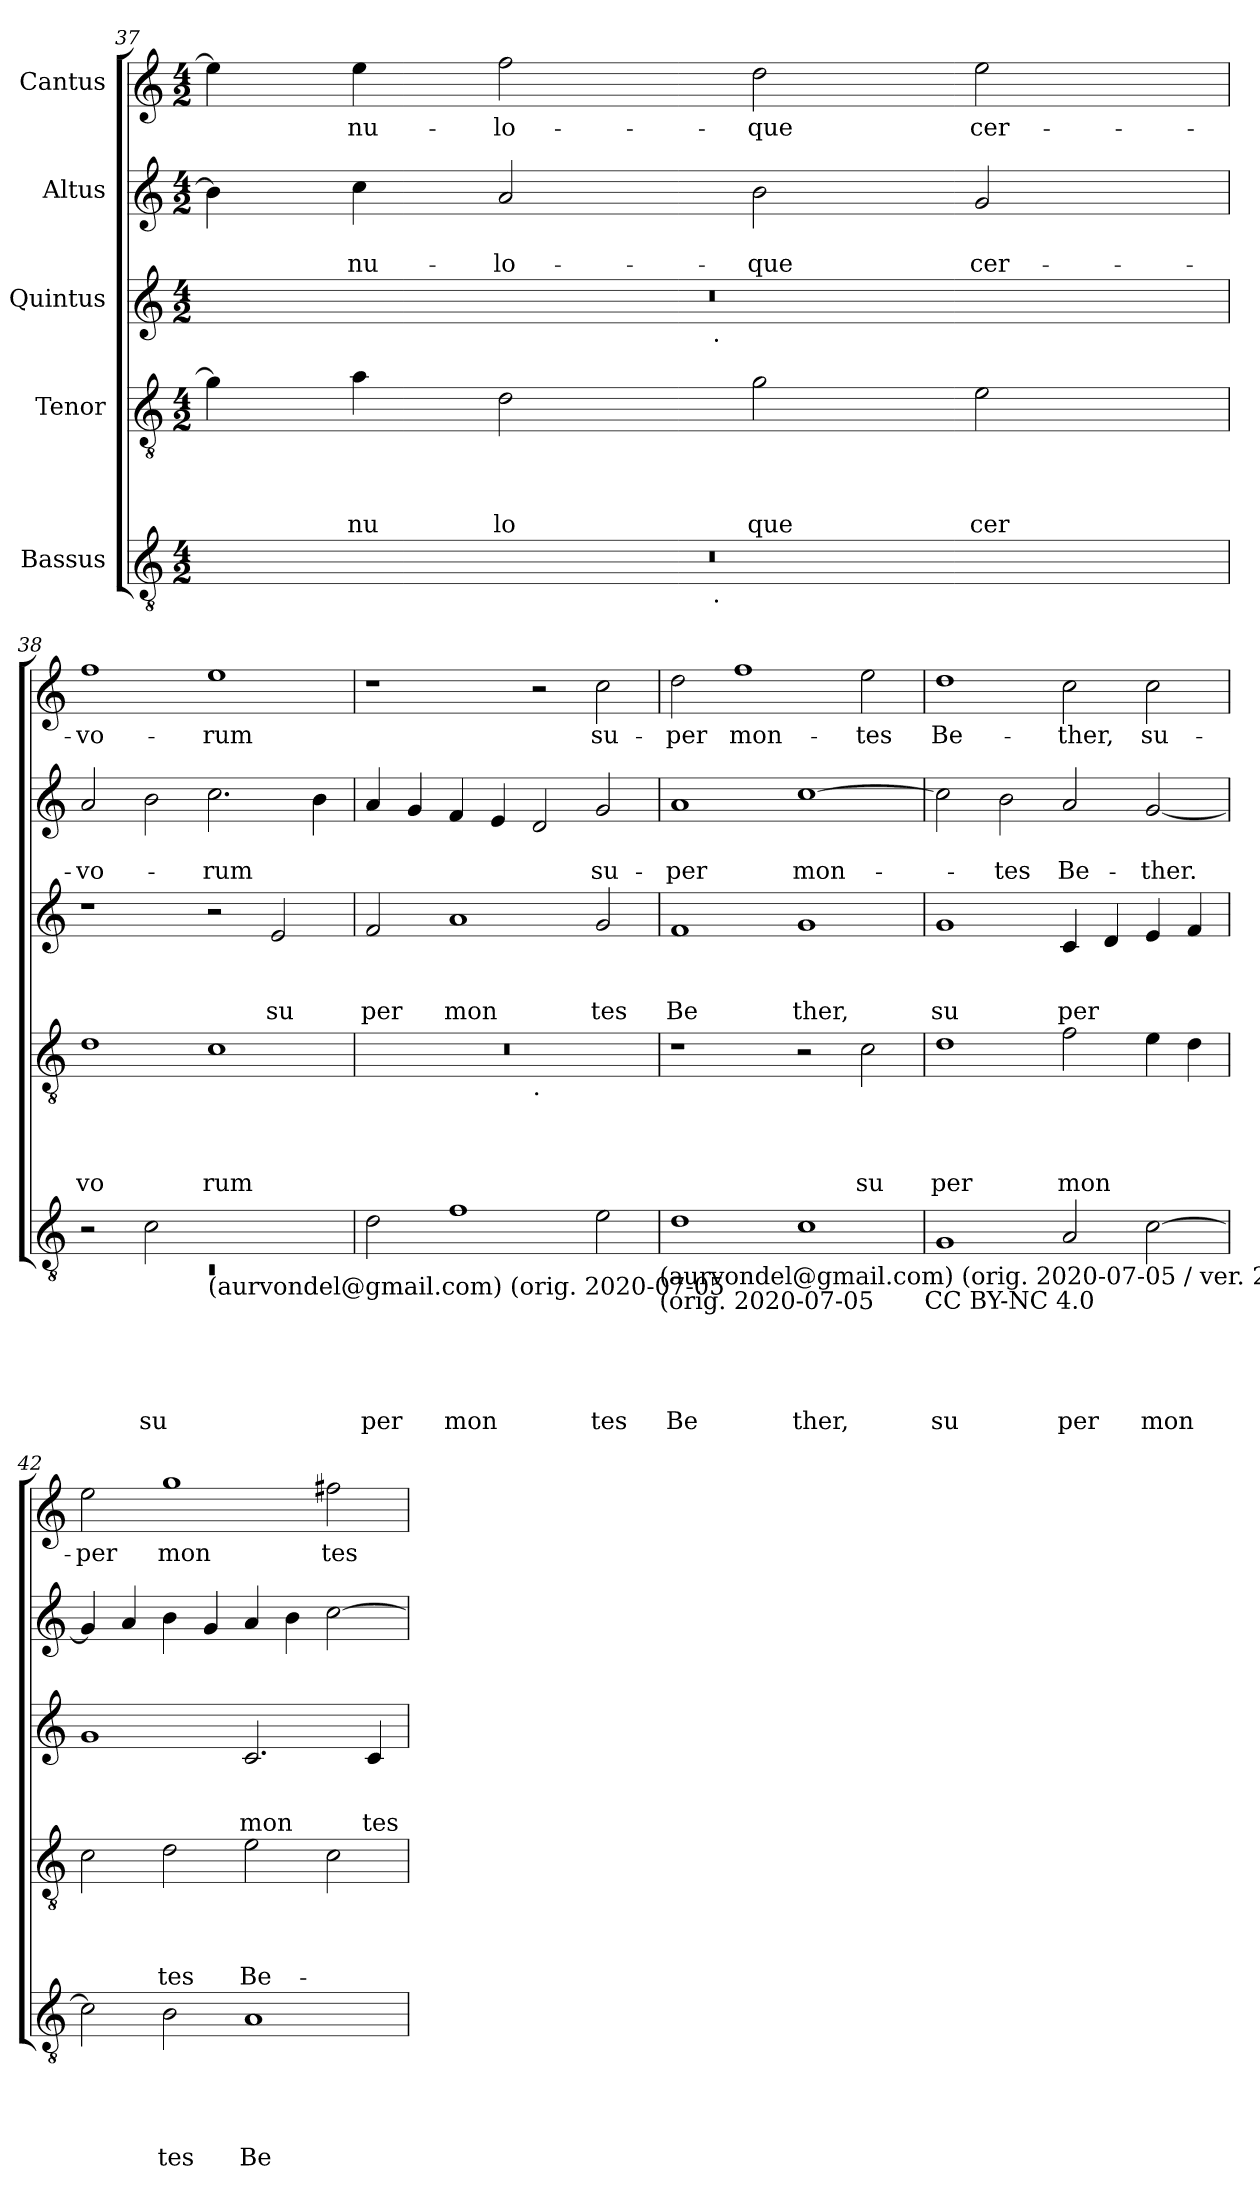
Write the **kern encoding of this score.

**kern	**text	**text	**text	**text	**text	**kern	**text	**text	**text	**text	**kern	**text	**text	**text	**kern	**text	**text	**kern	**text
*part5	*part5	*part5	*part5	*part5	*part5	*part4	*part4	*part4	*part4	*part4	*part3	*part3	*part3	*part3	*part2	*part2	*part2	*part1	*part1
*staff5	*staff5	*staff5	*staff5	*staff5	*staff5	*staff4	*staff4	*staff4	*staff4	*staff4	*staff3	*staff3	*staff3	*staff3	*staff2	*staff2	*staff2	*staff1	*staff1
*I"Bassus	*	*	*	*	*	*I"Tenor	*	*	*	*	*I"Quintus	*	*	*	*I"Altus	*	*	*I"Cantus	*
*clefGv2	*	*	*	*	*	*clefGv2	*	*	*	*	*clefG2	*	*	*	*clefG2	*	*	*clefG2	*
*k[]	*	*	*	*	*	*k[]	*	*	*	*	*k[]	*	*	*	*k[]	*	*	*k[]	*
*C:	*	*	*	*	*	*C:	*	*	*	*	*C:	*	*	*	*C:	*	*	*C:	*
*M4/2	*	*	*	*	*	*M4/2	*	*	*	*	*M4/2	*	*	*	*M4/2	*	*	*M4/2	*
=37	=37	=37	=37	=37	=37	=37	=37	=37	=37	=37	=37	=37	=37	=37	=37	=37	=37	=37	=37
*^	*	*	*	*	*	*	*	*	*	*	*^	*	*	*	*	*	*	*	*
0r	2ryy	.	.	.	.	.	4g\]	.	.	.	.	0r	2ryy	.	.	.	4b\]	.	.	4ee\]	.
!	!	!	!	!	!	!	!	!	!	!	!LO:LY:b	!	!	!	!	!	!	!	!LO:LY:b	!	!LO:LY:b
.	.	.	.	.	.	.	4a\	.	.	.	nu	.	.	.	.	.	4cc\	.	-nu-	4ee\	-nu-
!	!	!	!	!	!	!	!	!	!	!	!LO:LY:b	!	!	!	!	!	!	!	!LO:LY:b	!	!LO:LY:b
.	4...ryy	.	.	.	.	.	2d\	.	.	.	lo	.	4...ryy	.	.	.	2a/	.	-lo-	2ff\	-lo-
!	!	!	!	!	!	!	!	!	!	!	!	!	!LO:TX:b:t=.	!	!	!	!	!	!	!	!
!	!LO:TX:b:t=.	!	!	!	!	!	!	!	!	!	!	!	!	!	!	!	!	!	!	!	!
.	1ryy	.	.	.	.	.	.	.	.	.	.	.	1ryy	.	.	.	.	.	.	.	.
!	!	!	!	!	!	!	!	!	!	!	!LO:LY:b	!	!	!	!	!	!	!	!LO:LY:b	!	!LO:LY:b
.	.	.	.	.	.	.	2g\	.	.	.	que	.	.	.	.	.	2b\	.	-que	2dd\	-que
!	!	!	!	!	!	!	!	!	!	!	!LO:LY:b	!	!	!	!	!	!	!	!LO:LY:b	!	!LO:LY:b
.	.	.	.	.	.	.	2e\	.	.	.	cer	.	.	.	.	.	2g/	.	cer-	2ee\	cer-
.	32ryy	.	.	.	.	.	.	.	.	.	.	.	32ryy	.	.	.	.	.	.	.	.
=38	=38	=38	=38	=38	=38	=38	=38	=38	=38	=38	=38	=38	=38	=38	=38	=38	=38	=38	=38	=38	=38
!	!LO:N:vis=1	!	!	!	!	!	!	!	!	!	!LO:LY:b	!	!	!	!	!	!	!	!LO:LY:b	!	!LO:LY:b
*	*^	*	*	*	*	*	*	*	*	*	*	*v	*v	*	*	*	*	*	*	*	*
0ryy	0rC	2r	.	.	.	.	.	1d	.	.	.	vo	1r	.	.	.	2a/	.	-vo-	1ff	-vo-
!	!	!	!	!	!	!	!LO:LY:b	!	!	!	!	!	!	!	!	!	!	!	!	!	!
.	.	2c\	.	.	.	.	su	.	.	.	.	.	.	.	.	.	2b\	.	.	.	.
!	!	!LO:TX:b:t=(aurvondel@gmail.com) (orig. 2020-07-05	!	!	!	!	!	!	!	!	!	!	!	!	!	!	!	!	!	!	!
!	!	!	!	!	!	!	!	!	!	!	!	!LO:LY:b	!	!	!	!	!	!	!LO:LY:b	!	!LO:LY:b
.	.	1ryy	.	.	.	.	.	1c	.	.	.	rum	2r	.	.	.	2.cc\	.	-rum	1ee	-rum
!	!	!	!	!	!	!	!	!	!	!	!	!	!	!	!	!LO:LY:b	!	!	!	!	!
.	.	.	.	.	.	.	.	.	.	.	.	.	2e/	.	.	su	.	.	.	.	.
.	.	.	.	.	.	.	.	.	.	.	.	.	.	.	.	.	4b\	.	.	.	.
*v	*v	*v	*	*	*	*	*	*	*	*	*	*	*	*	*	*	*	*	*	*	*
=39	=39	=39	=39	=39	=39	=39	=39	=39	=39	=39	=39	=39	=39	=39	=39	=39	=39	=39	=39
!	!	!	!	!	!LO:LY:b	!	!	!	!	!	!	!	!	!LO:LY:b	!	!	!	!	!
*	*	*	*	*	*	*^	*	*	*	*	*	*	*	*	*	*	*	*	*
2d\	.	.	.	.	per	0r	1ryy	.	.	.	.	2f/	.	.	per	4a/	.	.	1r	.
.	.	.	.	.	.	.	.	.	.	.	.	.	.	.	.	4g/	.	.	.	.
!	!	!	!	!	!LO:LY:b	!	!	!	!	!	!	!	!	!	!LO:LY:b	!	!	!	!	!
1f	.	.	.	.	mon	.	.	.	.	.	.	1a	.	.	mon	4f/	.	.	.	.
.	.	.	.	.	.	.	.	.	.	.	.	.	.	.	.	4e/	.	.	.	.
!	!	!	!	!	!	!	!LO:TX:b:t=.	!	!	!	!	!	!	!	!	!	!	!	!	!
.	.	.	.	.	.	.	1ryy	.	.	.	.	.	.	.	.	2d/	.	.	2r	.
!	!	!	!	!	!LO:LY:b	!	!	!	!	!	!	!	!	!	!LO:LY:b	!	!	!LO:LY:b	!	!LO:LY:b
2e\	.	.	.	.	tes	.	.	.	.	.	.	2g/	.	.	tes	2g/	.	su-	2cc\	su-
!LO:TX:b:t=(aurvondel@gmail.com) (orig. 2020-07-05 / ver. 2020-07-05)	!	!	!	!	!	!	!	!	!	!	!	!	!	!	!	!	!	!	!	!
!LO:TX:b:t=(orig. 2020-07-05	!	!	!	!	!	!	!	!	!	!	!	!	!	!	!	!	!	!	!	!
=40	=40	=40	=40	=40	=40	=40	=40	=40	=40	=40	=40	=40	=40	=40	=40	=40	=40	=40	=40	=40
!	!	!	!	!	!LO:LY:b	!	!	!	!	!	!	!	!	!	!LO:LY:b	!	!	!LO:LY:b	!	!LO:LY:b
*	*	*	*	*	*	*v	*v	*	*	*	*	*	*	*	*	*	*	*	*	*
1d	.	.	.	.	Be	1r	.	.	.	.	1f	.	.	Be	1a	.	-per	2dd\	-per
!	!	!	!	!	!	!	!	!	!	!	!	!	!	!	!	!	!	!	!LO:LY:b
.	.	.	.	.	.	.	.	.	.	.	.	.	.	.	.	.	.	1ff	mon-
!	!	!	!	!	!LO:LY:b	!	!	!	!	!	!	!	!	!LO:LY:b	!	!	!LO:LY:b	!	!
1c	.	.	.	.	ther,	2r	.	.	.	.	1g	.	.	ther,	[>1cc	.	mon-	.	.
!	!	!	!	!	!	!	!	!	!	!LO:LY:b	!	!	!	!	!	!	!	!	!LO:LY:b
.	.	.	.	.	.	2c\	.	.	.	su	.	.	.	.	.	.	.	2ee\	-tes
!LO:TX:b:t=CC BY-NC 4.0	!	!	!	!	!	!	!	!	!	!	!	!	!	!	!	!	!	!	!
=41	=41	=41	=41	=41	=41	=41	=41	=41	=41	=41	=41	=41	=41	=41	=41	=41	=41	=41	=41
!	!	!	!	!	!LO:LY:b	!	!	!	!	!LO:LY:b	!	!	!	!LO:LY:b	!	!	!	!	!LO:LY:b
1G	.	.	.	.	su	1d	.	.	.	per	1g	.	.	su	2cc\]	.	.	1dd	Be-
!	!	!	!	!	!	!	!	!	!	!	!	!	!	!	!	!	!LO:LY:b	!	!
.	.	.	.	.	.	.	.	.	.	.	.	.	.	.	2b\	.	-tes	.	.
!	!	!	!	!	!LO:LY:b	!	!	!	!	!LO:LY:b	!	!	!	!LO:LY:b	!	!	!LO:LY:b	!	!LO:LY:b
2A/	.	.	.	.	per	2f\	.	.	.	mon	4c/	.	.	per	2a/	.	Be-	2cc\	-ther,
.	.	.	.	.	.	.	.	.	.	.	4d/	.	.	.	.	.	.	.	.
!	!	!	!	!	!LO:LY:b	!	!	!	!	!	!	!	!	!	!	!	!LO:LY:b	!	!LO:LY:b
[>2c\	.	.	.	.	mon	4e\	.	.	.	.	4e/	.	.	.	[>2g/	.	-ther.	2cc\	su-
.	.	.	.	.	.	4d\	.	.	.	.	4f/	.	.	.	.	.	.	.	.
!!LO:PB:g=z
=42	=42	=42	=42	=42	=42	=42	=42	=42	=42	=42	=42	=42	=42	=42	=42	=42	=42	=42	=42
!	!	!	!	!	!	!	!	!	!	!	!	!	!	!	!	!	!	!	!LO:LY:b
2c\]	.	.	.	.	.	2c\	.	.	.	.	1g	.	.	.	4g/]	.	.	2ee\	-per
.	.	.	.	.	.	.	.	.	.	.	.	.	.	.	4a/	.	.	.	.
!	!	!	!	!	!LO:LY:b	!	!	!	!	!LO:LY:b	!	!	!	!	!	!	!	!	!LO:LY:b
2B\	.	.	.	.	tes	2d\	.	.	.	tes	.	.	.	.	4b\	.	.	1gg	mon
.	.	.	.	.	.	.	.	.	.	.	.	.	.	.	4g/	.	.	.	.
!	!	!	!	!	!LO:LY:b	!	!	!	!	!LO:LY:b	!	!	!	!LO:LY:b	!	!	!	!	!
1A	.	.	.	.	Be	2e\	.	.	.	Be-	2.c/	.	.	mon	4a/	.	.	.	.
.	.	.	.	.	.	.	.	.	.	.	.	.	.	.	4b\	.	.	.	.
!	!	!	!	!	!	!	!	!	!	!	!	!	!	!	!	!	!	!	!LO:LY:b
.	.	.	.	.	.	2c\	.	.	.	.	.	.	.	.	[>2cc\	.	.	2ff#X\	tes
!	!	!	!	!	!	!	!	!	!	!	!	!	!	!LO:LY:b	!	!	!	!	!
.	.	.	.	.	.	.	.	.	.	.	4c/	.	.	tes	.	.	.	.	.
=	=	=	=	=	=	=	=	=	=	=	=	=	=	=	=	=	=	=	=
*-	*-	*-	*-	*-	*-	*-	*-	*-	*-	*-	*-	*-	*-	*-	*-	*-	*-	*-	*-
